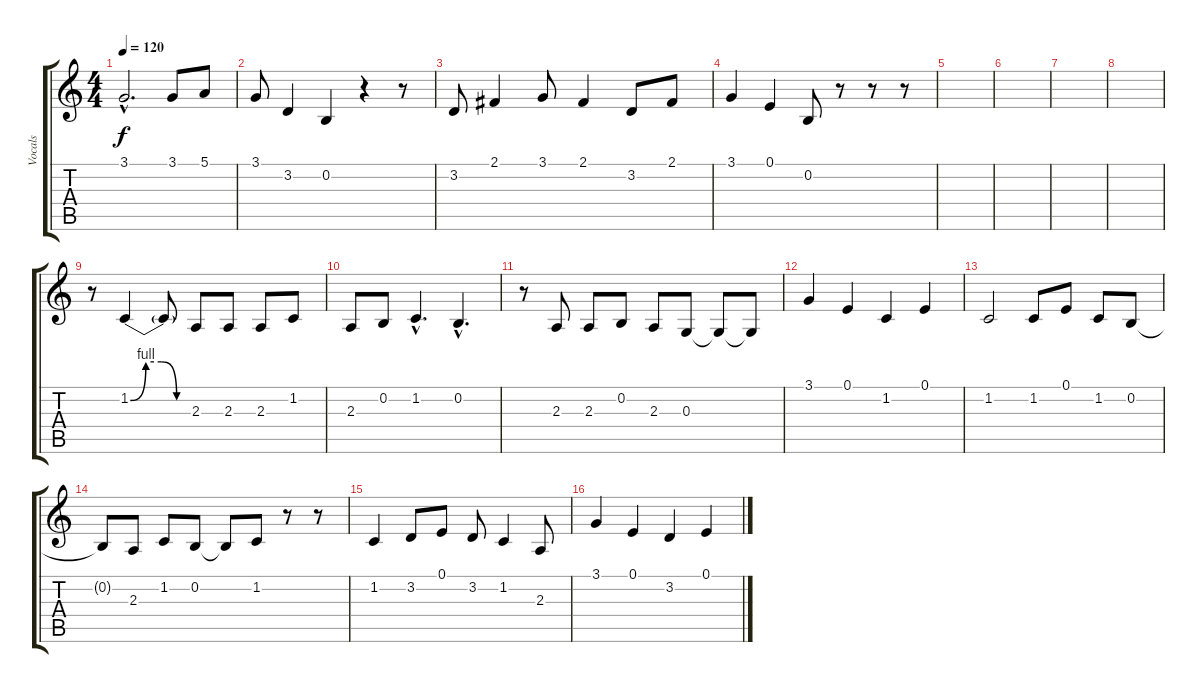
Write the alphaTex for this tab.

\track ("Vocals" "Vocals") {instrument lead1square}
\staff {score tabs}
\tuning (E4 B3 G3 D3 A2 E2) {hide}
\ts (4 4)
\tempo 120
\clef g2
\ks c
3.1{hac}.2{d dy f} 3.1.8 5.1.8 |
3.1.8 3.2.4 0.2.4 r.4 r.8 |
3.2.8 2.1.4 3.1.8 2.1.4 3.2.8 2.1.8 |
3.1.4 0.1.4 0.2.8 r.8 r.8 r.8 |
|
|
|
|
r.8 1.2{be (custom 0 0 15 4 30 4 45 0 60 0)}.4 1.2{t}.8 2.3.8 2.3.8 2.3.8 1.2.8 |
2.3.8 0.2.8 1.2{hac}.4{d} 0.2{hac}.4{d} |
r.8 2.3.8 2.3.8 0.2.8 2.3.8 0.3.8 0.3{t}.8 0.3{t}.8 |
3.1.4 0.1.4 1.2.4 0.1.4 |
1.2.2 1.2.8 0.1.8 1.2.8 0.2.8 |
0.2{t}.8 2.3.8 1.2.8 0.2.8 0.2{t}.8 1.2.8 r.8 r.8 |
1.2.4 3.2.8 0.1.8 3.2.8 1.2.4 2.3.8 |
3.1.4 0.1.4 3.2.4 0.1.4
